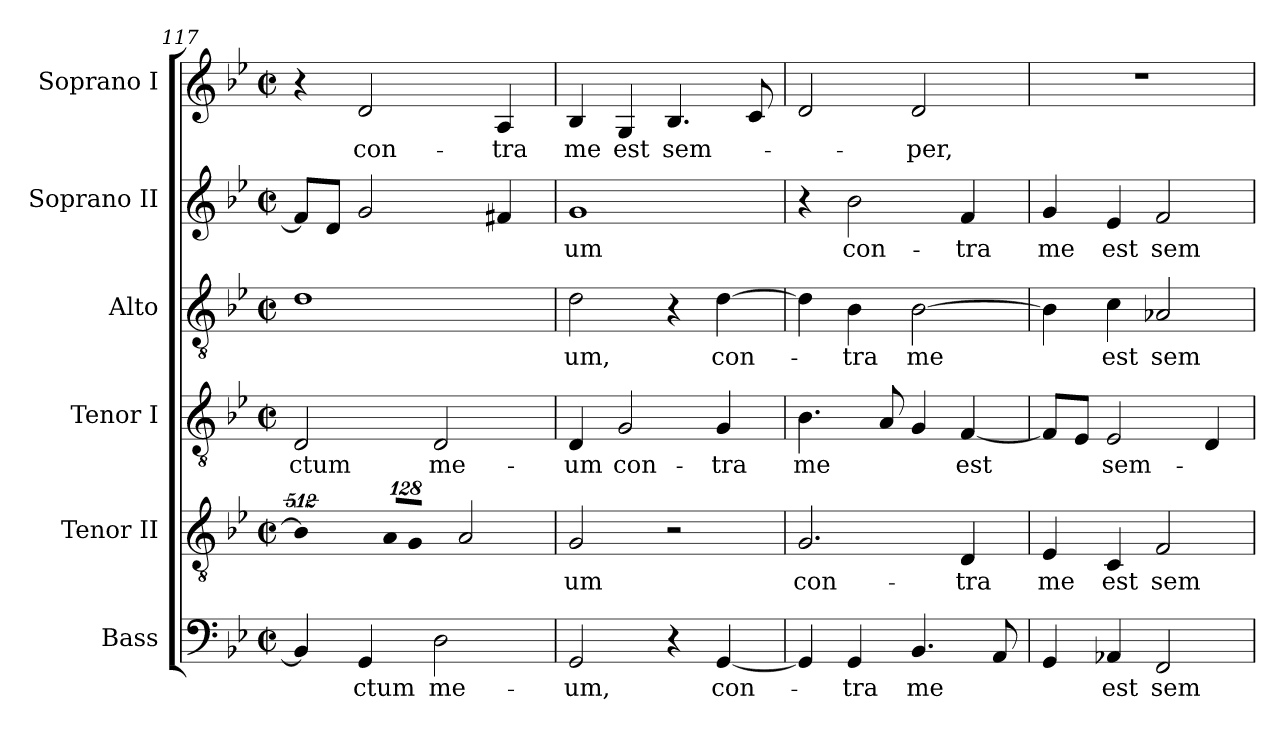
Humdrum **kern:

**kern	**text	**kern	**text	**kern	**text	**kern	**text	**kern	**text	**kern	**text
*part6	*part6	*part5	*part5	*part4	*part4	*part3	*part3	*part2	*part2	*part1	*part1
*staff6	*staff6	*staff5	*staff5	*staff4	*staff4	*staff3	*staff3	*staff2	*staff2	*staff1	*staff1
*I"Bass	*	*I"Tenor II	*	*I"Tenor I	*	*I"Alto	*	*I"Soprano II	*	*I"Soprano I	*
*I'B.	*	*I'T. II	*	*I'T. I	*	*I'A.	*	*I'S. II	*	*I'S. I	*
!!LO:LB:g=z
*clefF4	*	*clefGv2	*	*clefGv2	*	*clefGv2	*	*clefG2	*	*clefG2	*
*	*	*ITrd7c12	*	*ITrd7c12	*	*	*	*	*	*	*
*k[b-e-]	*	*k[b-e-]	*	*k[b-e-]	*	*k[b-e-]	*	*k[b-e-]	*	*k[b-e-]	*
*g:	*	*g:	*	*g:	*	*g:	*	*g:	*	*g:	*
*M2/2	*	*M2/2	*	*M2/2	*	*M2/2	*	*M2/2	*	*M2/2	*
*met(c|)	*	*met(c|)	*	*met(c|)	*	*met(c|)	*	*met(c|)	*	*met(c|)	*
=117	=117	=117	=117	=117	=117	=117	=117	=117	=117	=117	=117
!	!	!LO:N:vis=2	!	!	!	!	!	!	!	!	!
!	!	!	!	!	!LO:LY:b:color=#000000	!	!	!	!	!	!
4BB-i/]	.	1024%341BB-i\]	.	2DDi/	-ctum	1di	.	8fi/L]	.	4r	.
.	.	.	.	.	.	.	.	8di/J	.	.	.
!	!LO:LY:b:color=#000000	!	!	!	!	!	!	!	!	!	!
!	!	!	!	!	!	!	!	!	!	!	!LO:LY:b:color=#000000
4GGi/	-ctum	.	.	.	.	.	.	2gi/	.	2di/	con-
!	!	!LO:N:vis=8	!	!	!	!	!	!	!	!	!
.	.	1024%85AAi/L	.	.	.	.	.	.	.	.	.
!	!	!LO:N:vis=8	!	!	!	!	!	!	!	!	!
.	.	512%43GGi/J	.	.	.	.	.	.	.	.	.
!	!LO:LY:b:color=#000000	!	!	!	!	!	!	!	!	!	!
!	!	!	!	!	!LO:LY:b:color=#000000	!	!	!	!	!	!
2Di\	me-	2AAi/	.	2DDi/	me-	.	.	.	.	.	.
!	!	!	!	!	!	!	!	!	!	!	!LO:LY:b:color=#000000
.	.	.	.	.	.	.	.	4f#Xi/	.	4Ai/	-tra
=118	=118	=118	=118	=118	=118	=118	=118	=118	=118	=118	=118
!	!LO:LY:b:color=#000000	!	!	!	!	!	!	!	!	!	!
!	!	!	!LO:LY:b:color=#000000	!	!	!	!	!	!	!	!
!	!	!	!	!	!LO:LY:b:color=#000000	!	!	!	!	!	!
!	!	!	!	!	!	!	!LO:LY:b:color=#000000	!	!	!	!
!	!	!	!	!	!	!	!	!	!LO:LY:b:color=#000000	!	!
!	!	!	!	!	!	!	!	!	!	!	!LO:LY:b:color=#000000
2GGi/	-um,	2GGi/	-um	4DDi/	-um	2di\	-um,	1gi	-um	4B-i/	me
!	!	!	!	!	!LO:LY:b:color=#000000	!	!	!	!	!	!
!	!	!	!	!	!	!	!	!	!	!	!LO:LY:b:color=#000000
.	.	.	.	2GGi/	con-	.	.	.	.	4Gi/	est
!	!	!	!	!	!	!	!	!	!	!	!LO:LY:b:color=#000000
4r	.	2r	.	.	.	4r	.	.	.	4.B-i/	sem-
!	!LO:LY:b:color=#000000	!	!	!	!	!	!	!	!	!	!
!	!	!	!	!	!LO:LY:b:color=#000000	!	!	!	!	!	!
!	!	!	!	!	!	!	!LO:LY:b:color=#000000	!	!	!	!
[<4GGi/	con-	.	.	4GGi/	-tra	[>4di\	con-	.	.	.	.
.	.	.	.	.	.	.	.	.	.	8ci/	.
=119	=119	=119	=119	=119	=119	=119	=119	=119	=119	=119	=119
!	!	!	!LO:LY:b:color=#000000	!	!	!	!	!	!	!	!
!	!	!	!	!	!LO:LY:b:color=#000000	!	!	!	!	!	!
4GGi/]	.	2.GGi/	con-	4.BB-i\	me	4di\]	.	4r	.	2di/	.
!	!LO:LY:b:color=#000000	!	!	!	!	!	!	!	!	!	!
!	!	!	!	!	!	!	!LO:LY:b:color=#000000	!	!	!	!
!	!	!	!	!	!	!	!	!	!LO:LY:b:color=#000000	!	!
4GGi/	-tra	.	.	.	.	4B-i\	-tra	2b-i\	con-	.	.
.	.	.	.	8AAi/	.	.	.	.	.	.	.
!	!LO:LY:b:color=#000000	!	!	!	!	!	!	!	!	!	!
!	!	!	!	!	!	!	!LO:LY:b:color=#000000	!	!	!	!
!	!	!	!	!	!	!	!	!	!	!	!LO:LY:b:color=#000000
4.BB-i/	me	.	.	4GGi/	.	[>2B-i\	me	.	.	2di/	-per,
!	!	!	!LO:LY:b:color=#000000	!	!	!	!	!	!	!	!
!	!	!	!	!	!LO:LY:b:color=#000000	!	!	!	!	!	!
!	!	!	!	!	!	!	!	!	!LO:LY:b:color=#000000	!	!
.	.	4DDi/	-tra	[<4FFi/	est	.	.	4fi/	-tra	.	.
8AAi/	.	.	.	.	.	.	.	.	.	.	.
=120	=120	=120	=120	=120	=120	=120	=120	=120	=120	=120	=120
!	!	!	!LO:LY:b:color=#000000	!	!	!	!	!	!	!	!
!	!	!	!	!	!	!	!	!	!LO:LY:b:color=#000000	!	!
4GGi/	.	4EE-i/	me	8FFi/L]	.	4B-i\]	.	4gi/	me	1r	.
.	.	.	.	8EE-i/J	.	.	.	.	.	.	.
!	!LO:LY:b:color=#000000	!	!	!	!	!	!	!	!	!	!
!	!	!	!LO:LY:b:color=#000000	!	!	!	!	!	!	!	!
!	!	!	!	!	!LO:LY:b:color=#000000	!	!	!	!	!	!
!	!	!	!	!	!	!	!LO:LY:b:color=#000000	!	!	!	!
!	!	!	!	!	!	!	!	!	!LO:LY:b:color=#000000	!	!
4AA-Xi/	est	4CCi/	est	2EE-i/	sem-	4ci\	est	4e-i/	est	.	.
!	!LO:LY:b:color=#000000	!	!	!	!	!	!	!	!	!	!
!	!	!	!LO:LY:b:color=#000000	!	!	!	!	!	!	!	!
!	!	!	!	!	!	!	!LO:LY:b:color=#000000	!	!	!	!
!	!	!	!	!	!	!	!	!	!LO:LY:b:color=#000000	!	!
2FFi/	sem-	2FFi/	sem-	.	.	2A-Xi/	sem-	2fi/	sem-	.	.
.	.	.	.	4DDi/	.	.	.	.	.	.	.
=	=	=	=	=	=	=	=	=	=	=	=
*-	*-	*-	*-	*-	*-	*-	*-	*-	*-	*-	*-
